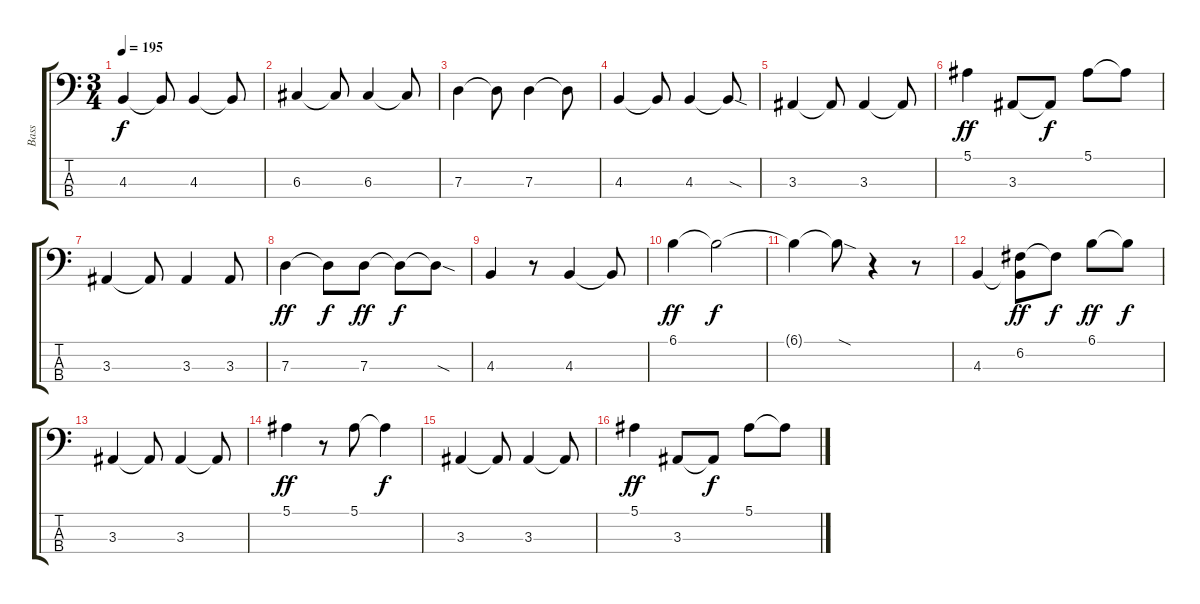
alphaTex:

\track ("Bass" "Bass") {instrument electricbassfinger}
\staff {score tabs}
\tuning (F2 C2 G1 D1) {hide}
\ts (3 4)
\tempo 195
\clef f4
\ks c
4.3.4{dy f} 4.3{t}.8 4.3.4 4.3{t}.8 |
6.3.4 6.3{t}.8 6.3.4 6.3{t}.8 |
7.3.4 7.3{t}.8 7.3.4 7.3{t}.8 |
4.3.4 4.3{t}.8 4.3.4 4.3{sod t}.8 |
3.3.4 3.3{t}.8 3.3.4 3.3{t}.8 |
5.1.4{dy ff} 3.3.8 3.3{t}.8{dy f} 5.1.8 5.1{t}.8 |
3.3.4 3.3{t}.8 3.3.4 3.3.8 |
7.3.4{dy ff} 7.3{t}.8{dy f} 7.3.8{dy ff} 7.3{t}.8{dy f} 7.3{sod t}.8 |
4.3.4 r.8 4.3.4 4.3{t}.8 |
6.1.4{dy ff} 6.1{t}.2{dy f} |
6.1{t}.4 6.1{sod t}.8 r.4 r.8 |
4.3.4 (6.2 4.3{t}).8{dy ff} 6.2{t}.8{dy f} 6.1.8{dy ff} 6.1{t}.8{dy f} |
3.3.4 3.3{t}.8 3.3.4 3.3{t}.8 |
5.1.4{dy ff} r.8 5.1.8 5.1{t}.4{dy f} |
3.3.4 3.3{t}.8 3.3.4 3.3{t}.8 |
5.1.4{dy ff} 3.3.8 3.3{t}.8{dy f} 5.1.8 5.1{t}.8
